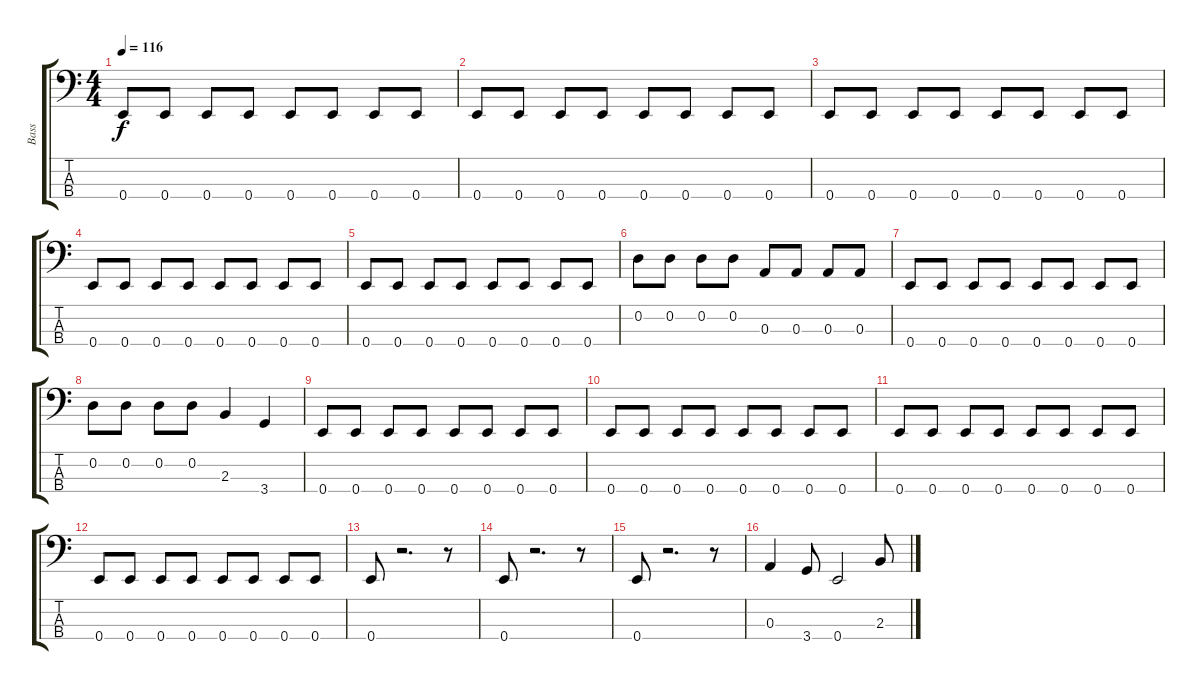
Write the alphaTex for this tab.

\track ("Bass" "Bass") {instrument fretlessbass}
\staff {score tabs}
\tuning (G2 D2 A1 E1) {hide}
\ts (4 4)
\tempo 116
\clef f4
\ks c
0.4.8{dy f} 0.4.8 0.4.8 0.4.8 0.4.8 0.4.8 0.4.8 0.4.8 |
0.4.8 0.4.8 0.4.8 0.4.8 0.4.8 0.4.8 0.4.8 0.4.8 |
0.4.8 0.4.8 0.4.8 0.4.8 0.4.8 0.4.8 0.4.8 0.4.8 |
0.4.8 0.4.8 0.4.8 0.4.8 0.4.8 0.4.8 0.4.8 0.4.8 |
0.4.8 0.4.8 0.4.8 0.4.8 0.4.8 0.4.8 0.4.8 0.4.8 |
0.2.8 0.2.8 0.2.8 0.2.8 0.3.8 0.3.8 0.3.8 0.3.8 |
0.4.8 0.4.8 0.4.8 0.4.8 0.4.8 0.4.8 0.4.8 0.4.8 |
0.2.8 0.2.8 0.2.8 0.2.8 2.3.4 3.4.4 |
0.4.8 0.4.8 0.4.8 0.4.8 0.4.8 0.4.8 0.4.8 0.4.8 |
0.4.8 0.4.8 0.4.8 0.4.8 0.4.8 0.4.8 0.4.8 0.4.8 |
0.4.8 0.4.8 0.4.8 0.4.8 0.4.8 0.4.8 0.4.8 0.4.8 |
0.4.8 0.4.8 0.4.8 0.4.8 0.4.8 0.4.8 0.4.8 0.4.8 |
0.4.8 r.2{d} r.8 |
0.4.8 r.2{d} r.8 |
0.4.8 r.2{d} r.8 |
0.3.4 3.4.8 0.4.2 2.3.8
